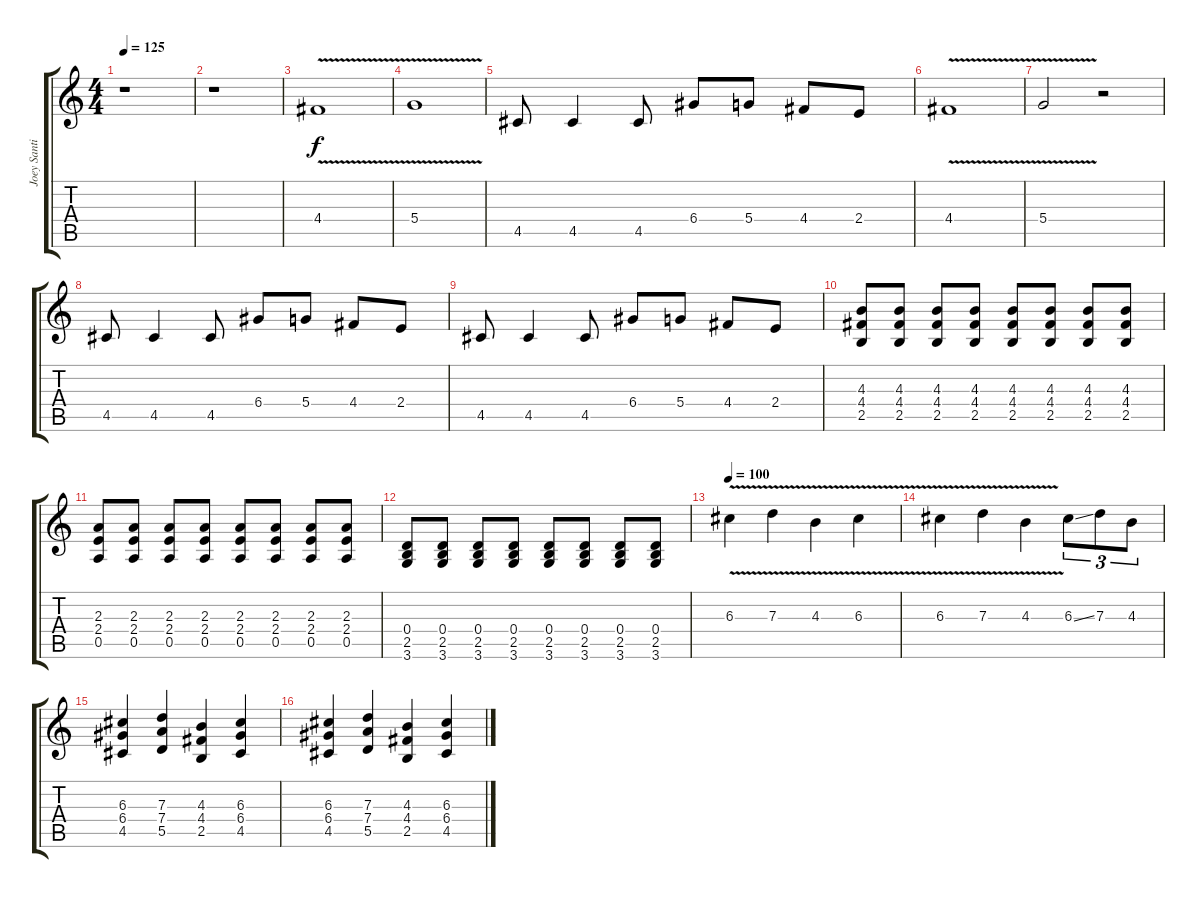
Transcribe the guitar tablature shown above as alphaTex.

\track ("Joey Santiago" "Joey Santi") {instrument overdrivenguitar}
\staff {score tabs}
\tuning (E4 B3 G3 D3 A2 E2) {hide}
\ts (4 4)
\tempo 125
\clef g2
\ks c
r.1{dy f} |
r.1 |
4.4{v}.1{volume 13} |
5.4{v}.1 |
4.5.8 4.5.4 4.5.8 6.4.8 5.4.8 4.4.8 2.4.8 |
4.4{v}.1{volume 13} |
5.4{v}.2 r.2 |
4.5.8 4.5.4 4.5.8 6.4.8 5.4.8 4.4.8 2.4.8 |
4.5.8 4.5.4 4.5.8 6.4.8 5.4.8 4.4.8 2.4.8 |
\section ("" "")
(4.3 4.4 2.5).8 (4.3 4.4 2.5).8 (4.3 4.4 2.5).8 (4.3 4.4 2.5).8 (4.3 4.4 2.5).8 (4.3 4.4 2.5).8 (4.3 4.4 2.5).8 (4.3 4.4 2.5).8 |
(2.3 2.4 0.5).8 (2.3 2.4 0.5).8 (2.3 2.4 0.5).8 (2.3 2.4 0.5).8 (2.3 2.4 0.5).8 (2.3 2.4 0.5).8 (2.3 2.4 0.5).8 (2.3 2.4 0.5).8 |
(0.4 2.5 3.6).8 (0.4 2.5 3.6).8 (0.4 2.5 3.6).8 (0.4 2.5 3.6).8 (0.4 2.5 3.6).8 (0.4 2.5 3.6).8 (0.4 2.5 3.6).8 (0.4 2.5 3.6).8 |
\tempo 100
6.3{v}.4 7.3{v}.4 4.3{v}.4 6.3{v}.4 |
6.3{v}.4 7.3{v}.4 4.3{v}.4 6.3{ss}.8{tu (3 2)} 7.3.8{tu (3 2)} 4.3.8{tu (3 2)} |
(6.3 6.4 4.5).4 (7.3 7.4 5.5).4 (4.3 4.4 2.5).4 (6.3 6.4 4.5).4 |
(6.3 6.4 4.5).4 (7.3 7.4 5.5).4 (4.3 4.4 2.5).4 (6.3 6.4 4.5).4
